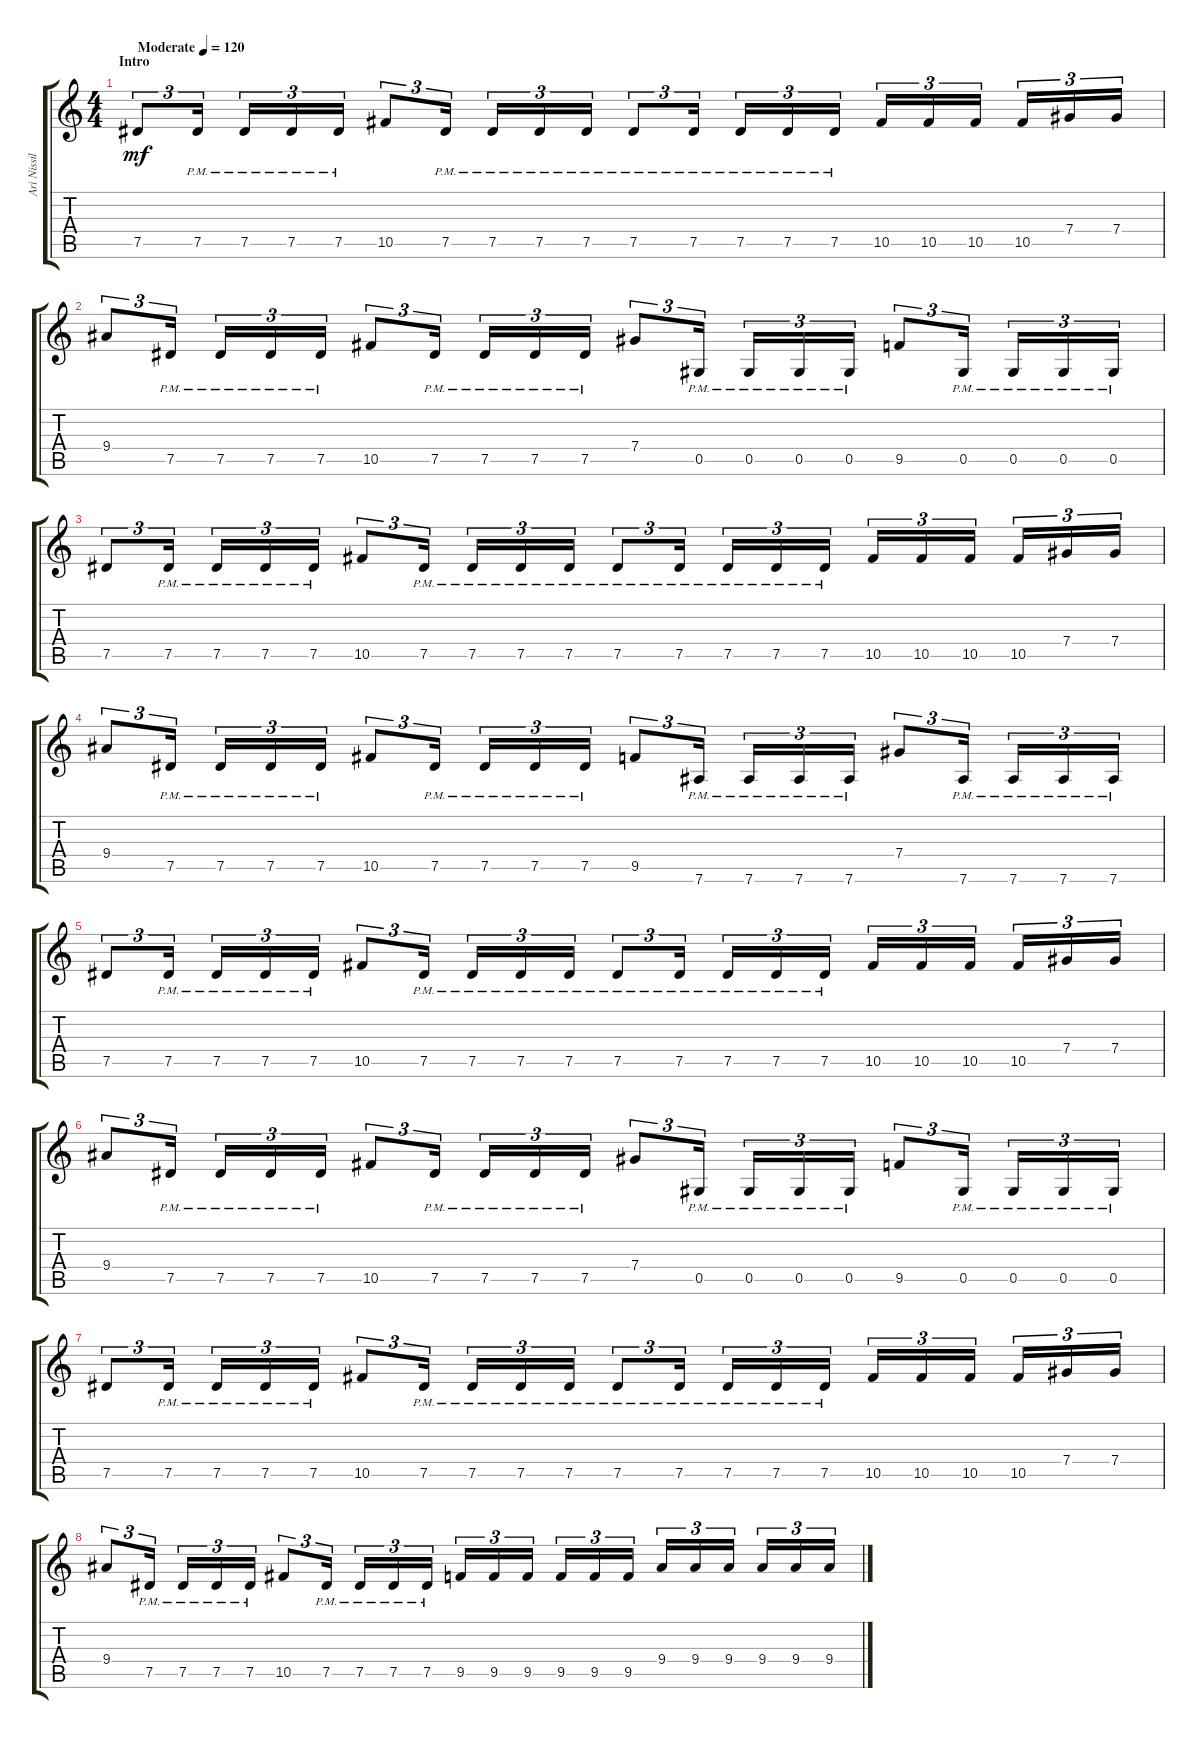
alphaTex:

\track ("Ari Nissila (rhythm)" "Ari Nissil") {instrument distortionguitar}
\staff {score tabs}
\tuning (Eb4 Bb3 Gb3 Db3 Ab2 Eb2) {hide}
\ts (4 4)
\section ("" "Intro")
\tempo (120 "Moderate")
\clef g2
\ks c
7.5.8{tu (3 2) dy mf instrument distortionguitar} 7.5{pm}.16{tu (3 2)} 7.5{pm}.16{tu (3 2)} 7.5{pm}.16{tu (3 2)} 7.5{pm}.16{tu (3 2)} 10.5.8{tu (3 2)} 7.5{pm}.16{tu (3 2)} 7.5{pm}.16{tu (3 2)} 7.5{pm}.16{tu (3 2)} 7.5{pm}.16{tu (3 2)} 7.5{pm}.8{tu (3 2)} 7.5{pm}.16{tu (3 2)} 7.5{pm}.16{tu (3 2)} 7.5{pm}.16{tu (3 2)} 7.5{pm}.16{tu (3 2)} 10.5.16{tu (3 2)} 10.5.16{tu (3 2)} 10.5.16{tu (3 2)} 10.5.16{tu (3 2)} 7.4.16{tu (3 2)} 7.4.16{tu (3 2)} |
9.4.8{tu (3 2)} 7.5{pm}.16{tu (3 2)} 7.5{pm}.16{tu (3 2)} 7.5{pm}.16{tu (3 2)} 7.5{pm}.16{tu (3 2)} 10.5.8{tu (3 2)} 7.5{pm}.16{tu (3 2)} 7.5{pm}.16{tu (3 2)} 7.5{pm}.16{tu (3 2)} 7.5{pm}.16{tu (3 2)} 7.4.8{tu (3 2)} 0.5{pm}.16{tu (3 2)} 0.5{pm}.16{tu (3 2)} 0.5{pm}.16{tu (3 2)} 0.5{pm}.16{tu (3 2)} 9.5.8{tu (3 2)} 0.5{pm}.16{tu (3 2)} 0.5{pm}.16{tu (3 2)} 0.5{pm}.16{tu (3 2)} 0.5{pm}.16{tu (3 2)} |
7.5.8{tu (3 2)} 7.5{pm}.16{tu (3 2)} 7.5{pm}.16{tu (3 2)} 7.5{pm}.16{tu (3 2)} 7.5{pm}.16{tu (3 2)} 10.5.8{tu (3 2)} 7.5{pm}.16{tu (3 2)} 7.5{pm}.16{tu (3 2)} 7.5{pm}.16{tu (3 2)} 7.5{pm}.16{tu (3 2)} 7.5{pm}.8{tu (3 2)} 7.5{pm}.16{tu (3 2)} 7.5{pm}.16{tu (3 2)} 7.5{pm}.16{tu (3 2)} 7.5{pm}.16{tu (3 2)} 10.5.16{tu (3 2)} 10.5.16{tu (3 2)} 10.5.16{tu (3 2)} 10.5.16{tu (3 2)} 7.4.16{tu (3 2)} 7.4.16{tu (3 2)} |
9.4.8{tu (3 2)} 7.5{pm}.16{tu (3 2)} 7.5{pm}.16{tu (3 2)} 7.5{pm}.16{tu (3 2)} 7.5{pm}.16{tu (3 2)} 10.5.8{tu (3 2)} 7.5{pm}.16{tu (3 2)} 7.5{pm}.16{tu (3 2)} 7.5{pm}.16{tu (3 2)} 7.5{pm}.16{tu (3 2)} 9.5.8{tu (3 2)} 7.6{pm}.16{tu (3 2)} 7.6{pm}.16{tu (3 2)} 7.6{pm}.16{tu (3 2)} 7.6{pm}.16{tu (3 2)} 7.4.8{tu (3 2)} 7.6{pm}.16{tu (3 2)} 7.6{pm}.16{tu (3 2)} 7.6{pm}.16{tu (3 2)} 7.6{pm}.16{tu (3 2)} |
7.5.8{tu (3 2)} 7.5{pm}.16{tu (3 2)} 7.5{pm}.16{tu (3 2)} 7.5{pm}.16{tu (3 2)} 7.5{pm}.16{tu (3 2)} 10.5.8{tu (3 2)} 7.5{pm}.16{tu (3 2)} 7.5{pm}.16{tu (3 2)} 7.5{pm}.16{tu (3 2)} 7.5{pm}.16{tu (3 2)} 7.5{pm}.8{tu (3 2)} 7.5{pm}.16{tu (3 2)} 7.5{pm}.16{tu (3 2)} 7.5{pm}.16{tu (3 2)} 7.5{pm}.16{tu (3 2)} 10.5.16{tu (3 2)} 10.5.16{tu (3 2)} 10.5.16{tu (3 2)} 10.5.16{tu (3 2)} 7.4.16{tu (3 2)} 7.4.16{tu (3 2)} |
9.4.8{tu (3 2)} 7.5{pm}.16{tu (3 2)} 7.5{pm}.16{tu (3 2)} 7.5{pm}.16{tu (3 2)} 7.5{pm}.16{tu (3 2)} 10.5.8{tu (3 2)} 7.5{pm}.16{tu (3 2)} 7.5{pm}.16{tu (3 2)} 7.5{pm}.16{tu (3 2)} 7.5{pm}.16{tu (3 2)} 7.4.8{tu (3 2)} 0.5{pm}.16{tu (3 2)} 0.5{pm}.16{tu (3 2)} 0.5{pm}.16{tu (3 2)} 0.5{pm}.16{tu (3 2)} 9.5.8{tu (3 2)} 0.5{pm}.16{tu (3 2)} 0.5{pm}.16{tu (3 2)} 0.5{pm}.16{tu (3 2)} 0.5{pm}.16{tu (3 2)} |
7.5.8{tu (3 2)} 7.5{pm}.16{tu (3 2)} 7.5{pm}.16{tu (3 2)} 7.5{pm}.16{tu (3 2)} 7.5{pm}.16{tu (3 2)} 10.5.8{tu (3 2)} 7.5{pm}.16{tu (3 2)} 7.5{pm}.16{tu (3 2)} 7.5{pm}.16{tu (3 2)} 7.5{pm}.16{tu (3 2)} 7.5{pm}.8{tu (3 2)} 7.5{pm}.16{tu (3 2)} 7.5{pm}.16{tu (3 2)} 7.5{pm}.16{tu (3 2)} 7.5{pm}.16{tu (3 2)} 10.5.16{tu (3 2)} 10.5.16{tu (3 2)} 10.5.16{tu (3 2)} 10.5.16{tu (3 2)} 7.4.16{tu (3 2)} 7.4.16{tu (3 2)} |
9.4.8{tu (3 2)} 7.5{pm}.16{tu (3 2)} 7.5{pm}.16{tu (3 2)} 7.5{pm}.16{tu (3 2)} 7.5{pm}.16{tu (3 2)} 10.5.8{tu (3 2)} 7.5{pm}.16{tu (3 2)} 7.5{pm}.16{tu (3 2)} 7.5{pm}.16{tu (3 2)} 7.5{pm}.16{tu (3 2)} 9.5.16{tu (3 2)} 9.5.16{tu (3 2)} 9.5.16{tu (3 2)} 9.5.16{tu (3 2)} 9.5.16{tu (3 2)} 9.5.16{tu (3 2)} 9.4.16{tu (3 2)} 9.4.16{tu (3 2)} 9.4.16{tu (3 2)} 9.4.16{tu (3 2)} 9.4.16{tu (3 2)} 9.4.16{tu (3 2)}
